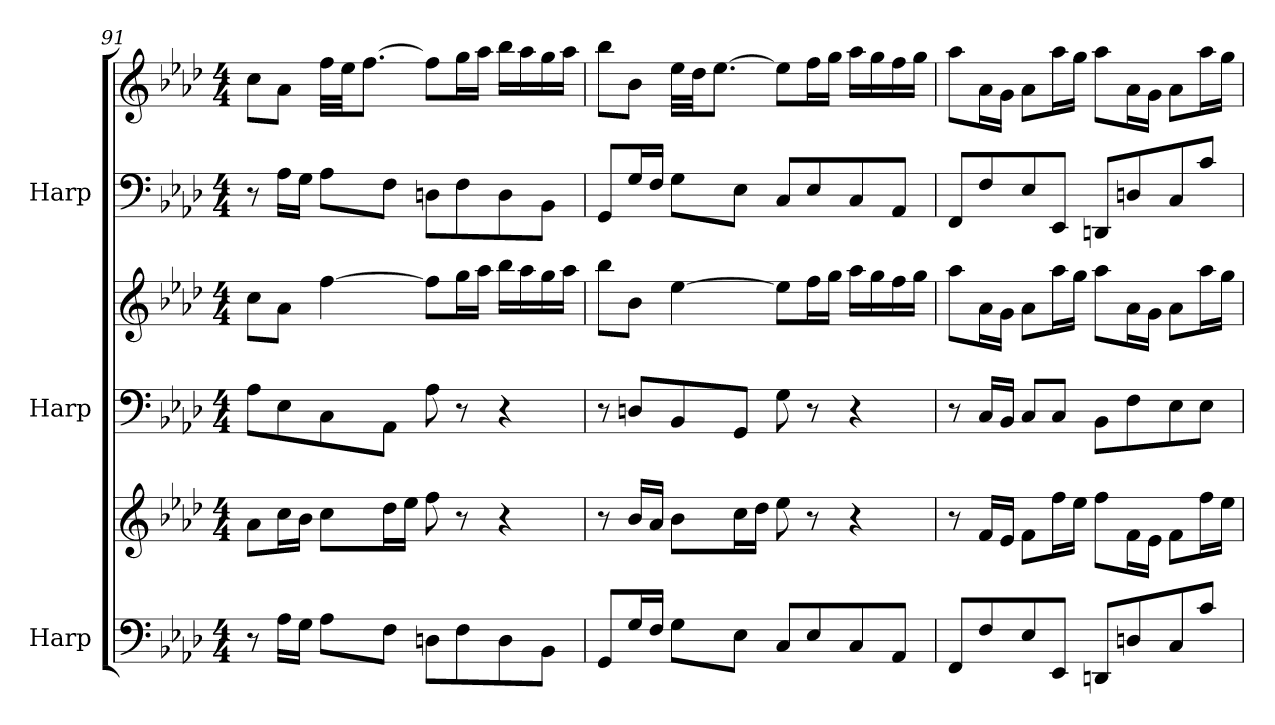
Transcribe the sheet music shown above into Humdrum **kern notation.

**kern	**kern	**kern	**kern	**kern	**kern
*part3	*part3	*part2	*part2	*part1	*part1
*staff6	*staff5	*staff4	*staff3	*staff2	*staff1
*I"Harp	*	*I"Harp	*	*I"Harp	*
*I'Hp	*	*I'Hp	*	*I'Hp	*
*clefF4	*clefG2	*clefF4	*clefG2	*clefF4	*clefG2
*k[b-e-a-d-]	*k[b-e-a-d-]	*k[b-e-a-d-]	*k[b-e-a-d-]	*k[b-e-a-d-]	*k[b-e-a-d-]
*M4/4	*M4/4	*M4/4	*M4/4	*M4/4	*M4/4
=91	=91	=91	=91	=91	=91
8r	8a-\L	8A-\L	8cc\L	8r	8cc\L
16A-\LL	16cc\L	8E-\	8a-\J	16A-\LL	8a-\J
16G\JJ	16b-\JJ	.	.	16G\JJ	.
8A-\L	8cc\L	8C\	[4ff\	8A-\L	32ff\LLL
.	.	.	.	.	32ee-\JJ
.	.	.	.	.	[8.ff\J
8F\J	16dd-\L	8AA-\J	.	8F\J	.
.	16ee-\JJ	.	.	.	.
8Dn\L	8ff\	8A-\	8ff\L]	8Dn\L	8ff\L]
8F\	8r	8r	16gg\L	8F\	16gg\L
.	.	.	16aa-\JJ	.	16aa-\JJ
8D\	4r	4r	16bb-\LL	8D\	16bb-\LL
.	.	.	16aa-\	.	16aa-\
8BB-\J	.	.	16gg\	8BB-\J	16gg\
.	.	.	16aa-\JJ	.	16aa-\JJ
!!LO:LB:g=z
=92	=92	=92	=92	=92	=92
8GG/L	8r	8r	8bb-\L	8GG/L	8bb-\L
16G/L	16b-/LL	8Dn/L	8b-\J	16G/L	8b-\J
16F/JJ	16a-/JJ	.	.	16F/JJ	.
8G\L	8b-\L	8BB-/	[4ee-\	8G\L	32ee-\LLL
.	.	.	.	.	32dd-\JJ
.	.	.	.	.	[8.ee-\J
8E-\J	16cc\L	8GG/J	.	8E-\J	.
.	16dd-\JJ	.	.	.	.
8C/L	8ee-\	8G\	8ee-\L]	8C/L	8ee-\L]
8E-/	8r	8r	16ff\L	8E-/	16ff\L
.	.	.	16gg\JJ	.	16gg\JJ
8C/	4r	4r	16aa-\LL	8C/	16aa-\LL
.	.	.	16gg\	.	16gg\
8AA-/J	.	.	16ff\	8AA-/J	16ff\
.	.	.	16gg\JJ	.	16gg\JJ
=93	=93	=93	=93	=93	=93
8FF/L	8r	8r	8aa-\L	8FF/L	8aa-\L
8F/	16f/LL	16C/LL	16a-\L	8F/	16a-\L
.	16e-/JJ	16BB-/JJ	16g\JJ	.	16g\JJ
8E-/	8f\L	8C/L	8a-\L	8E-/	8a-\L
8EE-/J	16ff\L	8C/J	16aa-\L	8EE-/J	16aa-\L
.	16ee-\JJ	.	16gg\JJ	.	16gg\JJ
8DDn/L	8ff\L	8BB-\L	8aa-\L	8DDn/L	8aa-\L
8Dn/	16f\L	8F\	16a-\L	8Dn/	16a-\L
.	16e-\JJ	.	16g\JJ	.	16g\JJ
8C/	8f\L	8E-\	8a-\L	8C/	8a-\L
8c/J	16ff\L	8E-\J	16aa-\L	8c/J	16aa-\L
.	16ee-\JJ	.	16gg\JJ	.	16gg\JJ
=	=	=	=	=	=
*-	*-	*-	*-	*-	*-
